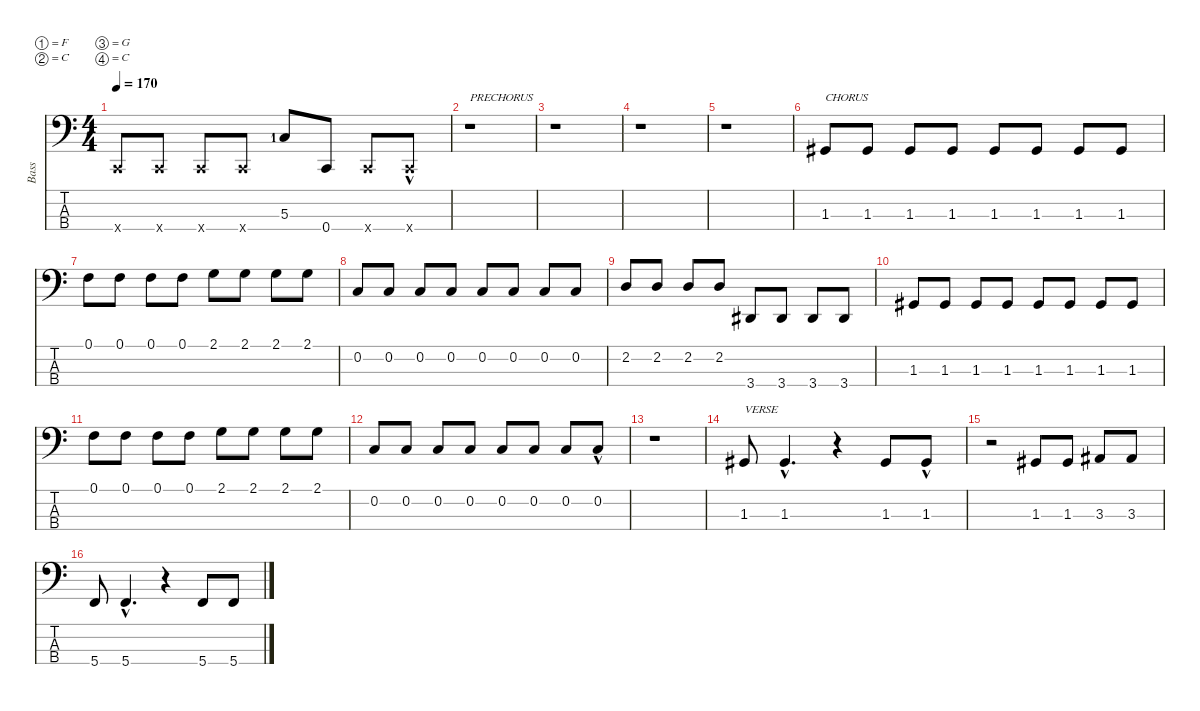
\hideDynamics
\bracketExtendMode nobrackets
\otherSystemsTrackNameOrientation horizontal
\track ("Bass" "Bass") {instrument electricbassfinger}
\staff {score tabs}
\tuning (F2 C2 G1 C1)
\ts (4 4)
\tempo 170
\clef f4
\ks c
0.4{x}.8{dy mf beam Up} 0.4{x}.8{beam Up} 0.4{x}.8{beam Up} 0.4{x}.8{beam Up} 5.3{lf 2}.8{beam Up} 0.4.8{beam Up} 0.4{x}.8{beam Up} 0.4{hac x}.8{beam Up} |
r.1{txt "PRECHORUS" beam Down} |
r.1{beam Down} |
r.1{beam Down} |
r.1{beam Down} |
1.3{acc #}.8{txt "CHORUS" beam Up} 1.3{acc #}.8{beam Up} 1.3{acc #}.8{beam Up} 1.3{acc #}.8{beam Up} 1.3{acc #}.8{beam Up} 1.3{acc #}.8{beam Up} 1.3{acc #}.8{beam Up} 1.3{acc #}.8{beam Up} |
0.1.8{beam Down} 0.1.8{beam Down} 0.1.8{beam Down} 0.1.8{beam Down} 2.1.8{beam Down} 2.1.8{beam Down} 2.1.8{beam Down} 2.1.8{beam Down} |
0.2.8{beam Up} 0.2.8{beam Up} 0.2.8{beam Up} 0.2.8{beam Up} 0.2.8{beam Up} 0.2.8{beam Up} 0.2.8{beam Up} 0.2.8{beam Up} |
2.2.8{beam Up} 2.2.8{beam Up} 2.2.8{beam Up} 2.2.8{beam Up} 3.4{acc #}.8{beam Up} 3.4{acc #}.8{beam Up} 3.4{acc #}.8{beam Up} 3.4{acc #}.8{beam Up} |
1.3{acc #}.8{beam Up} 1.3{acc #}.8{beam Up} 1.3{acc #}.8{beam Up} 1.3{acc #}.8{beam Up} 1.3{acc #}.8{beam Up} 1.3{acc #}.8{beam Up} 1.3{acc #}.8{beam Up} 1.3{acc #}.8{beam Up} |
0.1.8{beam Down} 0.1.8{beam Down} 0.1.8{beam Down} 0.1.8{beam Down} 2.1.8{beam Down} 2.1.8{beam Down} 2.1.8{beam Down} 2.1.8{beam Down} |
0.2.8{beam Up} 0.2.8{beam Up} 0.2.8{beam Up} 0.2.8{beam Up} 0.2.8{beam Up} 0.2.8{beam Up} 0.2.8{beam Up} 0.2{hac}.8{beam Up} |
r.1{beam Down} |
1.3{acc #}.8{txt "VERSE" beam Up} 1.3{hac acc #}.4{d beam Up} r.4{beam Up} 1.3{acc #}.8{beam Up} 1.3{hac acc #}.8{beam Up} |
r.2{beam Down} 1.3{acc #}.8{beam Up} 1.3{acc #}.8{beam Up} 3.3{acc #}.8{beam Up} 3.3{acc #}.8{beam Up} |
5.4.8{beam Up} 5.4{hac}.4{d beam Up} r.4{beam Up} 5.4.8{beam Up} 5.4.8{beam Up}
